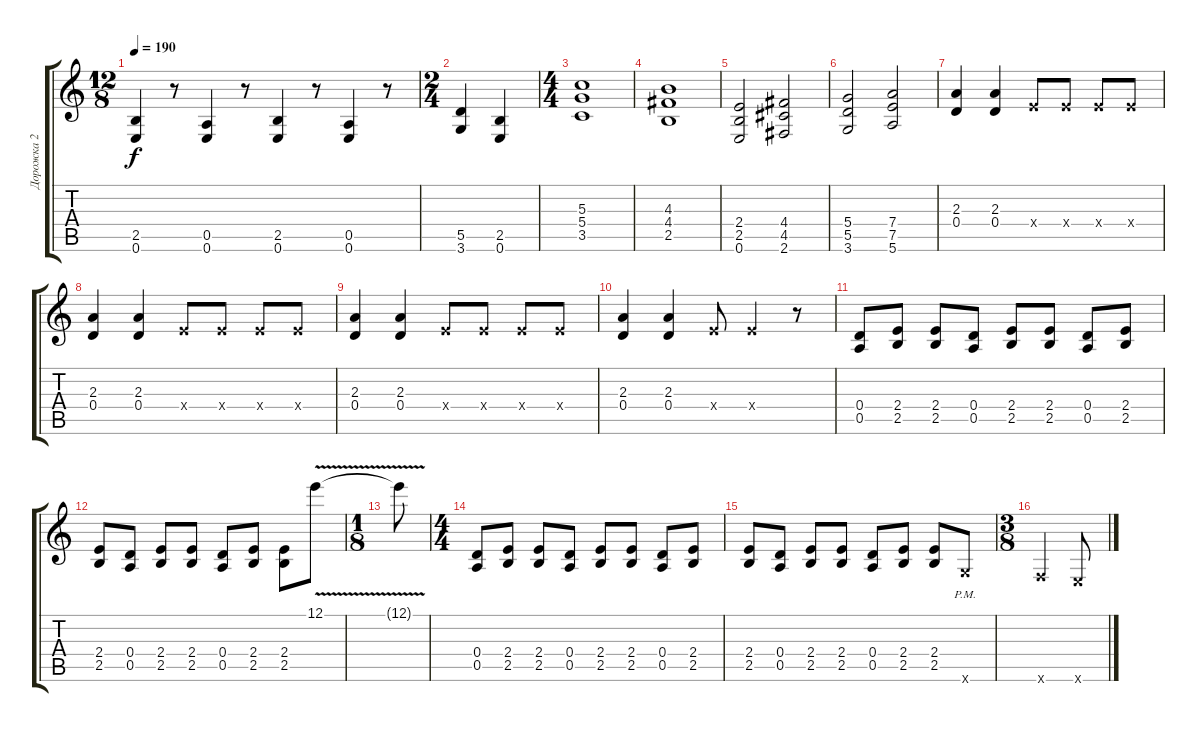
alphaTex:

\track ("Дорожка 2" "Дорожка 2") {instrument distortionguitar}
\staff {score tabs}
\tuning (E4 B3 G3 D3 A2 E2) {hide}
\ts (12 8)
\tempo 190
\clef g2
\ks c
(2.5 0.6).4{dy f} r.8 (0.5 0.6).4 r.8 (2.5 0.6).4 r.8 (0.5 0.6).4 r.8 |
\ts (2 4)
(5.5 3.6).4 (2.5 0.6).4 |
\ts (4 4)
(5.3 5.4 3.5).1 |
(4.3 4.4 2.5).1 |
(2.4 2.5 0.6).2 (4.4 4.5 2.6).2 |
(5.4 5.5 3.6).2 (7.4 7.5 5.6).2 |
(2.3 0.4).4 (2.3 0.4).4 2.4{x}.8 2.4{x}.8 2.4{x}.8 2.4{x}.8 |
(2.3 0.4).4 (2.3 0.4).4 2.4{x}.8 2.4{x}.8 2.4{x}.8 2.4{x}.8 |
(2.3 0.4).4 (2.3 0.4).4 2.4{x}.8 2.4{x}.8 2.4{x}.8 2.4{x}.8 |
(2.3 0.4).4 (2.3 0.4).4 2.4{x}.8 2.4{x}.4 r.8 |
(0.4 0.5).8 (2.4 2.5).8 (2.4 2.5).8 (0.4 0.5).8 (2.4 2.5).8 (2.4 2.5).8 (0.4 0.5).8 (2.4 2.5).8 |
(2.4 2.5).8 (0.4 0.5).8 (2.4 2.5).8 (2.4 2.5).8 (0.4 0.5).8 (2.4 2.5).8 (2.4 2.5).8 12.1{v}.8 |
\ts (1 8)
12.1{t}.8 |
\ts (4 4)
(0.4 0.5).8 (2.4 2.5).8 (2.4 2.5).8 (0.4 0.5).8 (2.4 2.5).8 (2.4 2.5).8 (0.4 0.5).8 (2.4 2.5).8 |
(2.4 2.5).8 (0.4 0.5).8 (2.4 2.5).8 (2.4 2.5).8 (0.4 0.5).8 (2.4 2.5).8 (2.4 2.5).8 3.6{pm x}.8 |
\ts (3 8)
1.6{x}.4 0.6{x}.8
